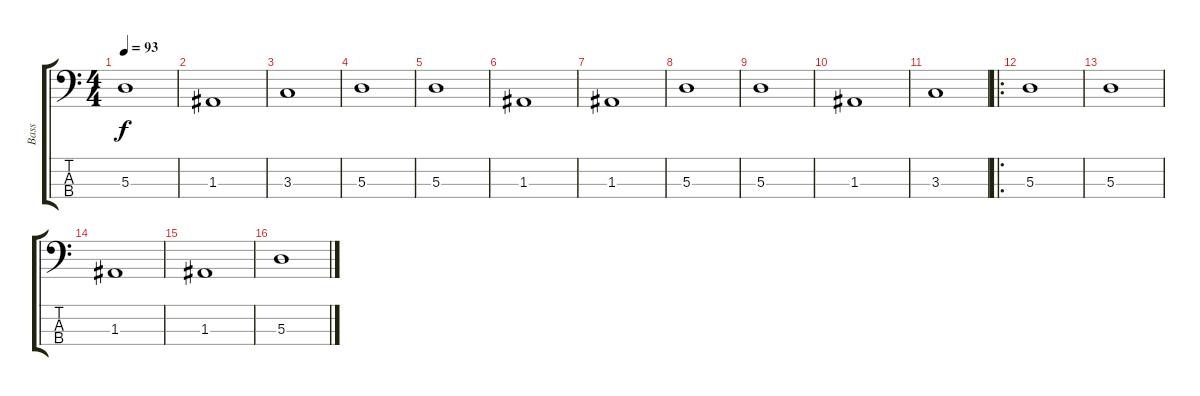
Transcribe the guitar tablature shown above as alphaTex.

\track ("Bass" "Bass") {instrument electricbassfinger}
\staff {score tabs}
\tuning (G2 D2 A1 E1) {hide}
\ts (4 4)
\tempo 93
\clef f4
\ks c
5.3.1{dy f} |
1.3.1 |
3.3.1 |
5.3.1 |
5.3.1 |
1.3.1 |
1.3.1 |
5.3.1 |
5.3.1 |
1.3.1 |
3.3.1 |
\ro
5.3.1 |
5.3.1 |
1.3.1 |
1.3.1 |
5.3.1
